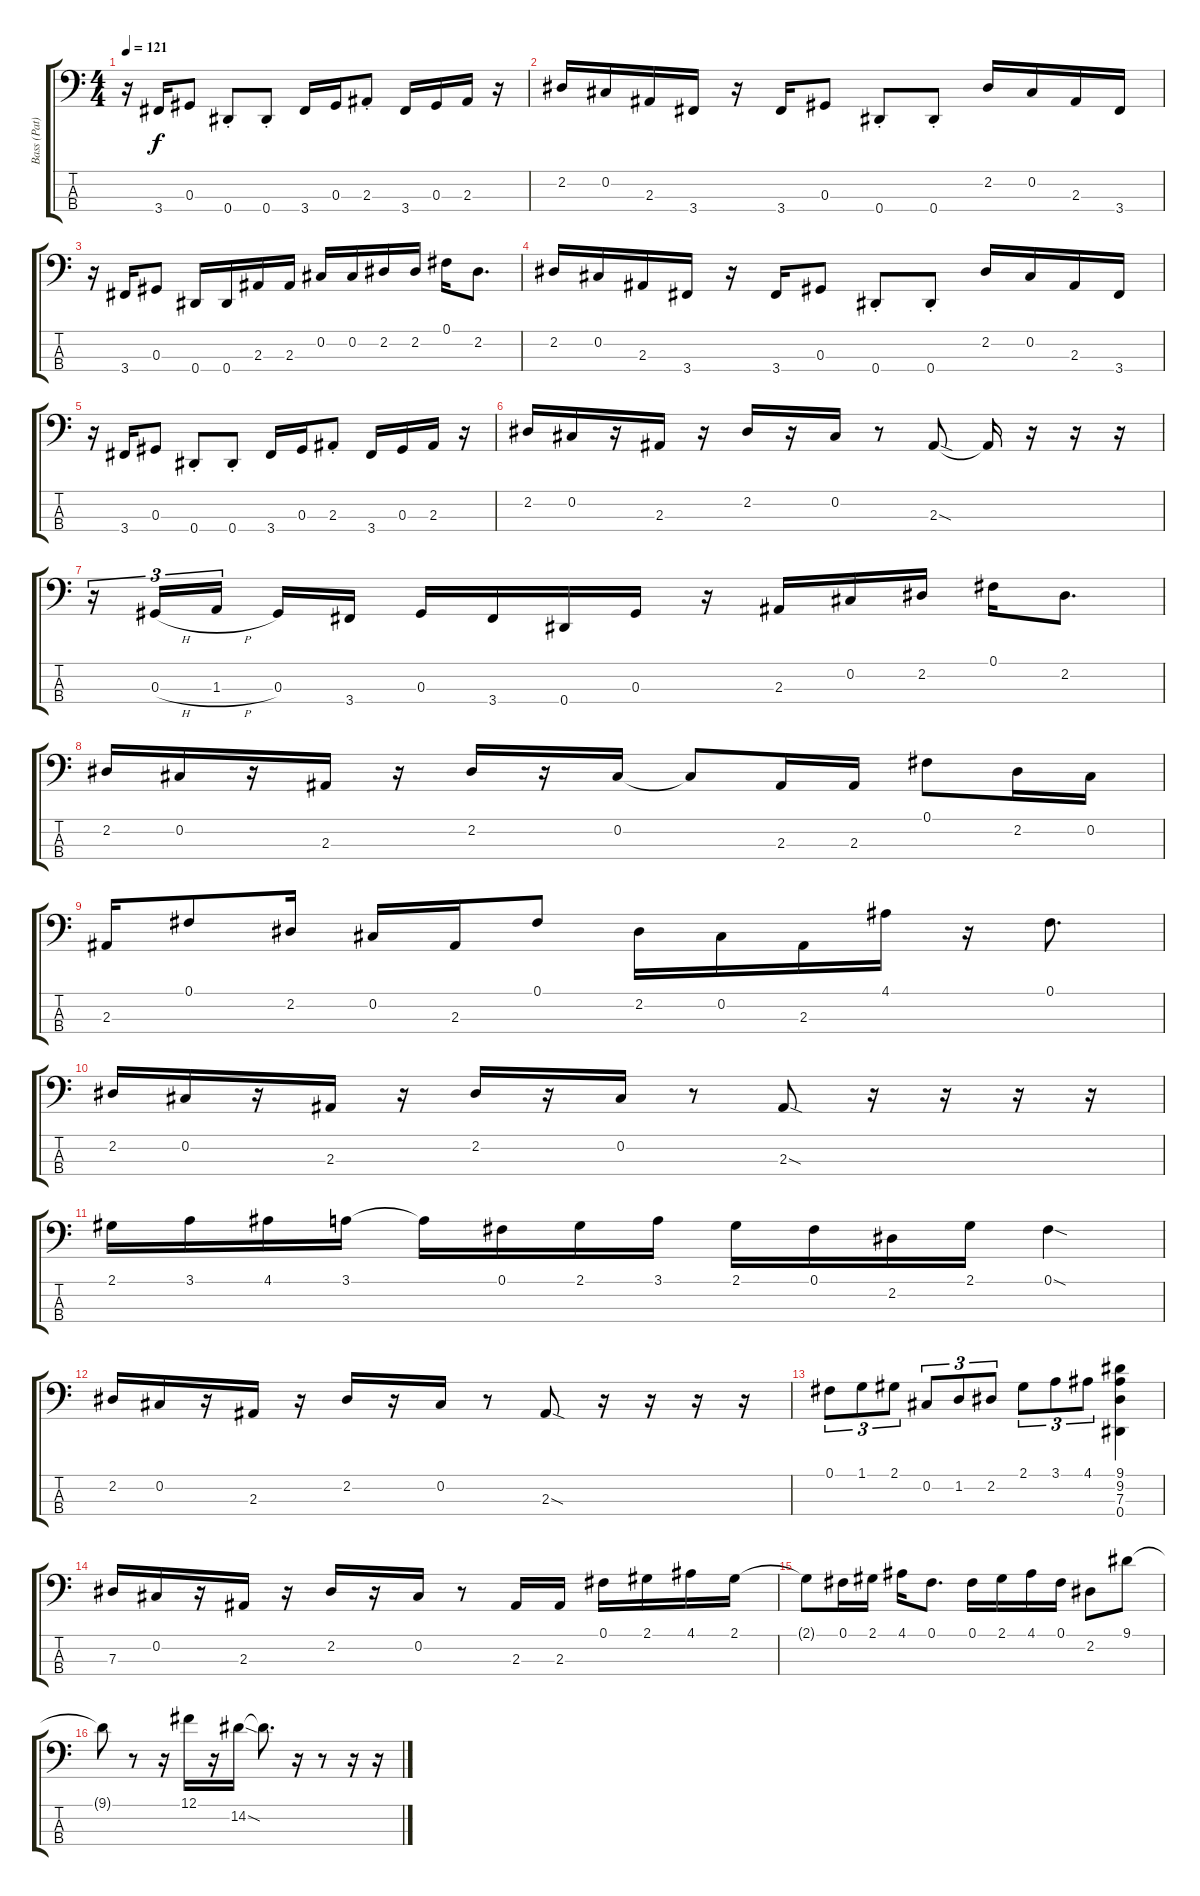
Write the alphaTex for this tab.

\track ("Bass (Pat)" "Bass (Pat)") {instrument electricbasspick}
\staff {score tabs}
\tuning (Gb2 Db2 Ab1 Eb1) {hide}
\ts (4 4)
\tempo 121
\clef f4
\ks c
r.16{dy f} 3.4.16 0.3.8 0.4{st}.8 0.4{st}.8 3.4.16 0.3.16 2.3{st}.8 3.4.16 0.3.16 2.3.16 r.16 |
2.2.16 0.2.16 2.3.16 3.4.16 r.16 3.4.16 0.3.8 0.4{st}.8 0.4{st}.8 2.2.16 0.2.16 2.3.16 3.4.16 |
r.16 3.4.16 0.3.8 0.4.16 0.4.16 2.3.16 2.3.16 0.2.16 0.2.16 2.2.16 2.2.16 0.1.16 2.2.8{d} |
2.2.16 0.2.16 2.3.16 3.4.16 r.16 3.4.16 0.3.8 0.4{st}.8 0.4{st}.8 2.2.16 0.2.16 2.3.16 3.4.16 |
r.16 3.4.16 0.3.8 0.4{st}.8 0.4{st}.8 3.4.16 0.3.16 2.3{st}.8 3.4.16 0.3.16 2.3.16 r.16 |
2.2.16 0.2.16 r.16 2.3.16 r.16 2.2.16 r.16 0.2.16 r.8 2.3{sod}.8 2.3{t}.16 r.16 r.16 r.16 |
r.16{tu (3 2)} 0.3{h}.16{tu (3 2)} 1.3{h}.16{tu (3 2) beam splitsecondary} 0.3.16 3.4.16 0.3.16 3.4.16 0.4.16 0.3.16 r.16 2.3.16 0.2.16 2.2.16 0.1.16 2.2.8{d} |
2.2.16 0.2.16 r.16 2.3.16 r.16 2.2.16 r.16 0.2.16 0.2{t}.8 2.3.16 2.3.16 0.1.8 2.2.16 0.2.16 |
2.3.16 0.1.8 2.2.16 0.2.16 2.3.16 0.1.8 2.2.16 0.2.16 2.3.16 4.1.16 r.16 0.1.8{d} |
2.2.16 0.2.16 r.16 2.3.16 r.16 2.2.16 r.16 0.2.16 r.8 2.3{sod}.8 r.16 r.16 r.16 r.16 |
2.1.16 3.1.16 4.1.16 3.1.16 3.1{t}.16 0.1.16 2.1.16 3.1.16 2.1.16 0.1.16 2.2.16 2.1.16 0.1{sod}.4 |
2.2.16 0.2.16 r.16 2.3.16 r.16 2.2.16 r.16 0.2.16 r.8 2.3{sod}.8 r.16 r.16 r.16 r.16 |
0.1.8{tu (3 2)} 1.1.8{tu (3 2)} 2.1.8{tu (3 2)} 0.2.8{tu (3 2)} 1.2.8{tu (3 2)} 2.2.8{tu (3 2)} 2.1.8{tu (3 2)} 3.1.8{tu (3 2)} 4.1.8{tu (3 2)} (9.1 9.2 7.3 0.4).4 |
7.3.16 0.2.16 r.16 2.3.16 r.16 2.2.16 r.16 0.2.16 r.8 2.3.16 2.3.16 0.1.16 2.1.16 4.1.16 2.1.16 |
2.1{t}.8 0.1.16 2.1.16 4.1.16 0.1.8{d} 0.1.16 2.1.16 4.1.16 0.1.16 2.2.8 9.1.8 |
9.1{t}.8 r.8 r.16 12.1.16 r.16 14.2{sod}.16 14.2{t}.8{d} r.16 r.8 r.16 r.16
